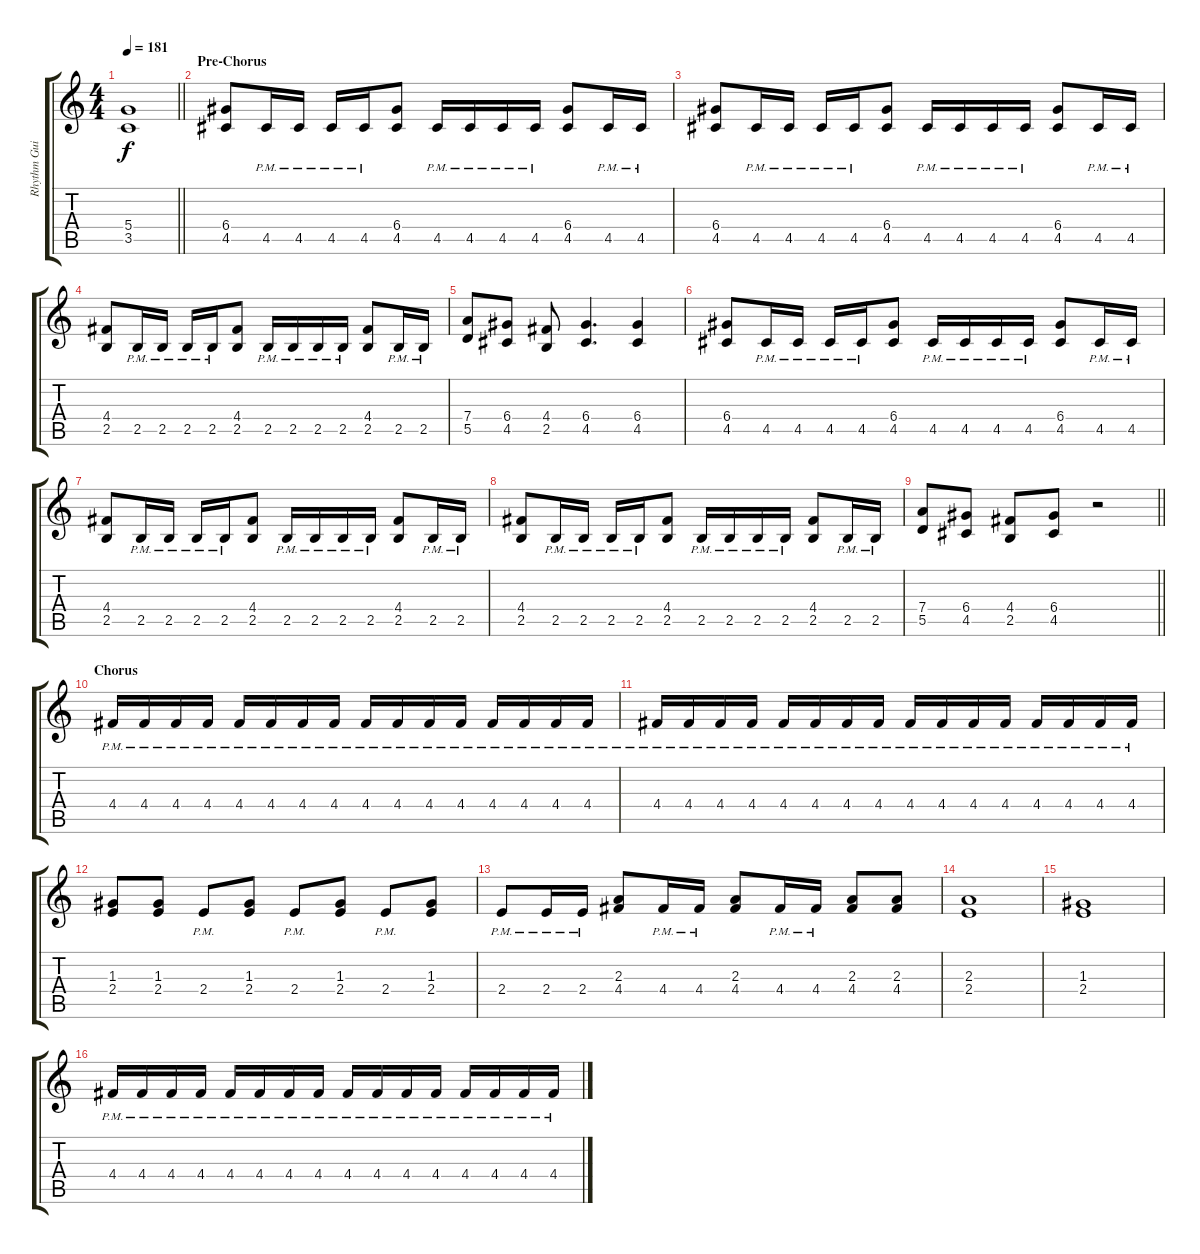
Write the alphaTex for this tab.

\track ("Rhythm Guitar II" "Rhythm Gui") {instrument overdrivenguitar}
\staff {score tabs}
\tuning (E4 B3 G3 D3 A2 E2) {hide}
\ts (4 4)
\tempo 181
\clef g2
\barLineRight lightlight
\ks c
(5.4 3.5).1{dy f} |
\section ("" "Pre-Chorus")
(6.4 4.5).8 4.5{pm}.16 4.5{pm}.16 4.5{pm}.16 4.5{pm}.16 (6.4 4.5).8 4.5{pm}.16 4.5{pm}.16 4.5{pm}.16 4.5{pm}.16 (6.4 4.5).8 4.5{pm}.16 4.5{pm}.16 |
(6.4 4.5).8 4.5{pm}.16 4.5{pm}.16 4.5{pm}.16 4.5{pm}.16 (6.4 4.5).8 4.5{pm}.16 4.5{pm}.16 4.5{pm}.16 4.5{pm}.16 (6.4 4.5).8 4.5{pm}.16 4.5{pm}.16 |
(4.4 2.5).8 2.5{pm}.16 2.5{pm}.16 2.5{pm}.16 2.5{pm}.16 (4.4 2.5).8 2.5{pm}.16 2.5{pm}.16 2.5{pm}.16 2.5{pm}.16 (4.4 2.5).8 2.5{pm}.16 2.5{pm}.16 |
(7.4 5.5).8 (6.4 4.5).8 (4.4 2.5).8 (6.4 4.5).4{d} (6.4 4.5).4 |
(6.4 4.5).8 4.5{pm}.16 4.5{pm}.16 4.5{pm}.16 4.5{pm}.16 (6.4 4.5).8 4.5{pm}.16 4.5{pm}.16 4.5{pm}.16 4.5{pm}.16 (6.4 4.5).8 4.5{pm}.16 4.5{pm}.16 |
(4.4 2.5).8 2.5{pm}.16 2.5{pm}.16 2.5{pm}.16 2.5{pm}.16 (4.4 2.5).8 2.5{pm}.16 2.5{pm}.16 2.5{pm}.16 2.5{pm}.16 (4.4 2.5).8 2.5{pm}.16 2.5{pm}.16 |
(4.4 2.5).8 2.5{pm}.16 2.5{pm}.16 2.5{pm}.16 2.5{pm}.16 (4.4 2.5).8 2.5{pm}.16 2.5{pm}.16 2.5{pm}.16 2.5{pm}.16 (4.4 2.5).8 2.5{pm}.16 2.5{pm}.16 |
\barLineRight lightlight
(7.4 5.5).8 (6.4 4.5).8 (4.4 2.5).8 (6.4 4.5).8 r.2 |
\section ("" "Chorus")
4.4{pm}.16 4.4{pm}.16 4.4{pm}.16 4.4{pm}.16 4.4{pm}.16 4.4{pm}.16 4.4{pm}.16 4.4{pm}.16 4.4{pm}.16 4.4{pm}.16 4.4{pm}.16 4.4{pm}.16 4.4{pm}.16 4.4{pm}.16 4.4{pm}.16 4.4{pm}.16 |
4.4{pm}.16 4.4{pm}.16 4.4{pm}.16 4.4{pm}.16 4.4{pm}.16 4.4{pm}.16 4.4{pm}.16 4.4{pm}.16 4.4{pm}.16 4.4{pm}.16 4.4{pm}.16 4.4{pm}.16 4.4{pm}.16 4.4{pm}.16 4.4{pm}.16 4.4{pm}.16 |
(1.3 2.4).8 (1.3 2.4).8 2.4{pm}.8 (1.3 2.4).8 2.4{pm}.8 (1.3 2.4).8 2.4{pm}.8 (1.3 2.4).8 |
2.4{pm}.8 2.4{pm}.16 2.4{pm}.16 (2.3 4.4).8 4.4{pm}.16 4.4{pm}.16 (2.3 4.4).8 4.4{pm}.16 4.4{pm}.16 (2.3 4.4).8 (2.3 4.4).8 |
(2.3 2.4).1 |
(1.3 2.4).1 |
4.4{pm}.16 4.4{pm}.16 4.4{pm}.16 4.4{pm}.16 4.4{pm}.16 4.4{pm}.16 4.4{pm}.16 4.4{pm}.16 4.4{pm}.16 4.4{pm}.16 4.4{pm}.16 4.4{pm}.16 4.4{pm}.16 4.4{pm}.16 4.4{pm}.16 4.4{pm}.16
